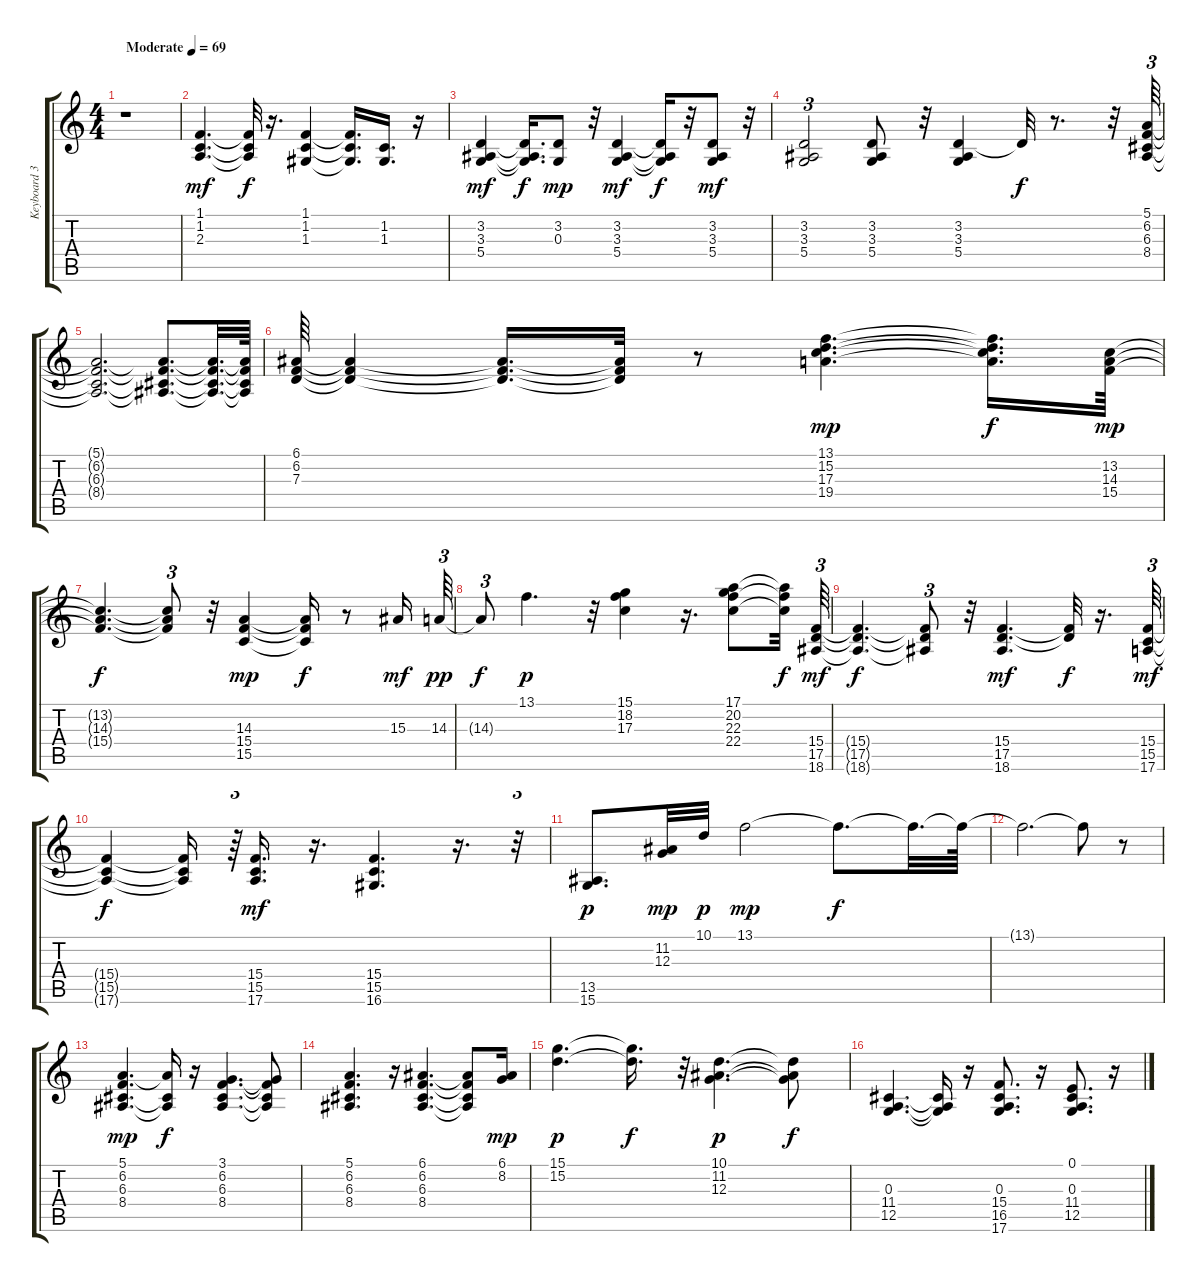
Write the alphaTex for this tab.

\track ("Keyboard 3" "Keyboard 3") {instrument electricpiano1}
\staff {score tabs}
\tuning (E4 B3 G3 D3 A2 E2) {hide}
\ts (4 4)
\tempo (69 "Moderate")
\clef g2
\ks c
r.1{dy mf instrument electricpiano1} |
(1.1 1.2 2.3).4{d} (1.1{t} 1.2{t} 2.3{t}).32{dy f} r.16{d} (1.1 1.2 1.3).4 (1.1{t} 1.2{t} 1.3{t}).16{d} (1.2 1.3).16{d} r.16 |
(3.2 3.3 5.4).4{dy mf} (3.2{t} 3.3{t} 5.4{t}).16{d dy f} (3.2 0.3).8{dy mp} r.32 (3.2 3.3 5.4).4{dy mf} (3.2{t} 3.3{t} 5.4{t}).16{dy f} r.32 (3.2 3.3 5.4).8{dy mf} r.32 |
(3.2 3.3 5.4).2{tu (3 2)} (3.2 3.3 5.4).8 r.32 (3.2 3.3 5.4).4 3.2{t}.32{dy f} r.8{d} r.32 (5.1 6.2 6.3 8.4).64{tu (3 2)} |
(5.1{t} 6.2{t} 6.3{t} 8.4{t}).2{d} (5.1{t} 6.2{t} 6.3{t} 8.4{t}).8{d} (5.1{t} 6.2{t} 6.3{t} 8.4{t}).32{d} (5.1{t} 6.2{t} 6.3{t} 8.4{t}).64 |
(6.1 6.2 7.3).64 (6.1{t} 6.2{t} 7.3{t}).4 (6.1{t} 6.2{t} 7.3{t}).16{d} (6.1{t} 6.2{t} 7.3{t}).32 r.8 (13.1 15.2 17.3 19.4).4{d dy mp} (13.1{t} 15.2{t} 17.3{t} 19.4{t}).16{d dy f} (13.2 14.3 15.4).64{dy mp} |
(13.2{t} 14.3{t} 15.4{t}).4{d dy f} (13.2{t} 14.3{t} 15.4{t}).8{tu (3 2)} r.32 (14.3 15.4 15.5).4{dy mp} (14.3{t} 15.4{t} 15.5{t}).16{dy f} r.8 15.3.16{dy mf} 14.3.64{tu (3 2) dy pp} |
14.3{t}.8{tu (3 2) dy f} 13.1.4{d dy p} r.32 (15.1 18.2 17.3).4 r.16{d} (17.1 20.2 22.3 22.4).8 (17.1{t} 22.3{t} 22.4{t}).32{dy f} (15.4 17.5 18.6).64{tu (3 2) dy mf} |
(15.4{t} 17.5{t} 18.6{t}).4{d dy f} (15.4{t} 17.5{t} 18.6{t}).8{tu (3 2)} r.32 (15.4 17.5 18.6).4{d dy mf} (15.4{t} 17.5{t}).32{dy f} r.16{d} (15.4 15.5 17.6).64{tu (3 2) dy mf} |
(15.4{t} 15.5{t} 17.6{t}).4{dy f} (15.4{t} 15.5{t} 17.6{t}).16 r.64{tu (3 2)} (15.4 15.5 17.6).16{d dy mf} r.16{d} (15.4 15.5 16.6).4{d} r.16{d} r.32{tu (3 2)} |
(13.5 15.6).8{d dy p} (11.2 12.3).32{dy mp} 10.1.32{dy p} 13.1.2{dy mp} 13.1{t}.8{d dy f} 13.1{t}.32{d} 13.1{t}.64 |
13.1{t}.2{d} 13.1{t}.8 r.8 |
(5.1 6.2 6.3 8.4).4{d dy mp} (5.1{t} 6.3{t} 8.4{t}).16{dy f} r.16 (3.1 6.2 6.3 8.4).4{d} (3.1{t} 6.2{t} 6.3{t} 8.4{t}).8 |
(5.1 6.2 6.3 8.4).4{d} r.16 (6.1 6.2 6.3 8.4).4{d} (6.1{t} 6.2{t} 6.3{t} 8.4{t}).8 (6.1 8.2).16{dy mp} |
(15.1 15.2).4{d dy p} (15.1{t} 15.2{t}).16{d dy f} r.32 (10.1 11.2 12.3).4{d dy p} (10.1{t} 11.2{t} 12.3{t}).8{dy f} |
(0.3 11.4 12.5).4{d} (0.3{t} 11.4{t} 12.5{t}).16 r.16 (0.3 15.4 16.5 17.6).8{d} r.16 (0.1 0.3 11.4 12.5).8{d} r.16
